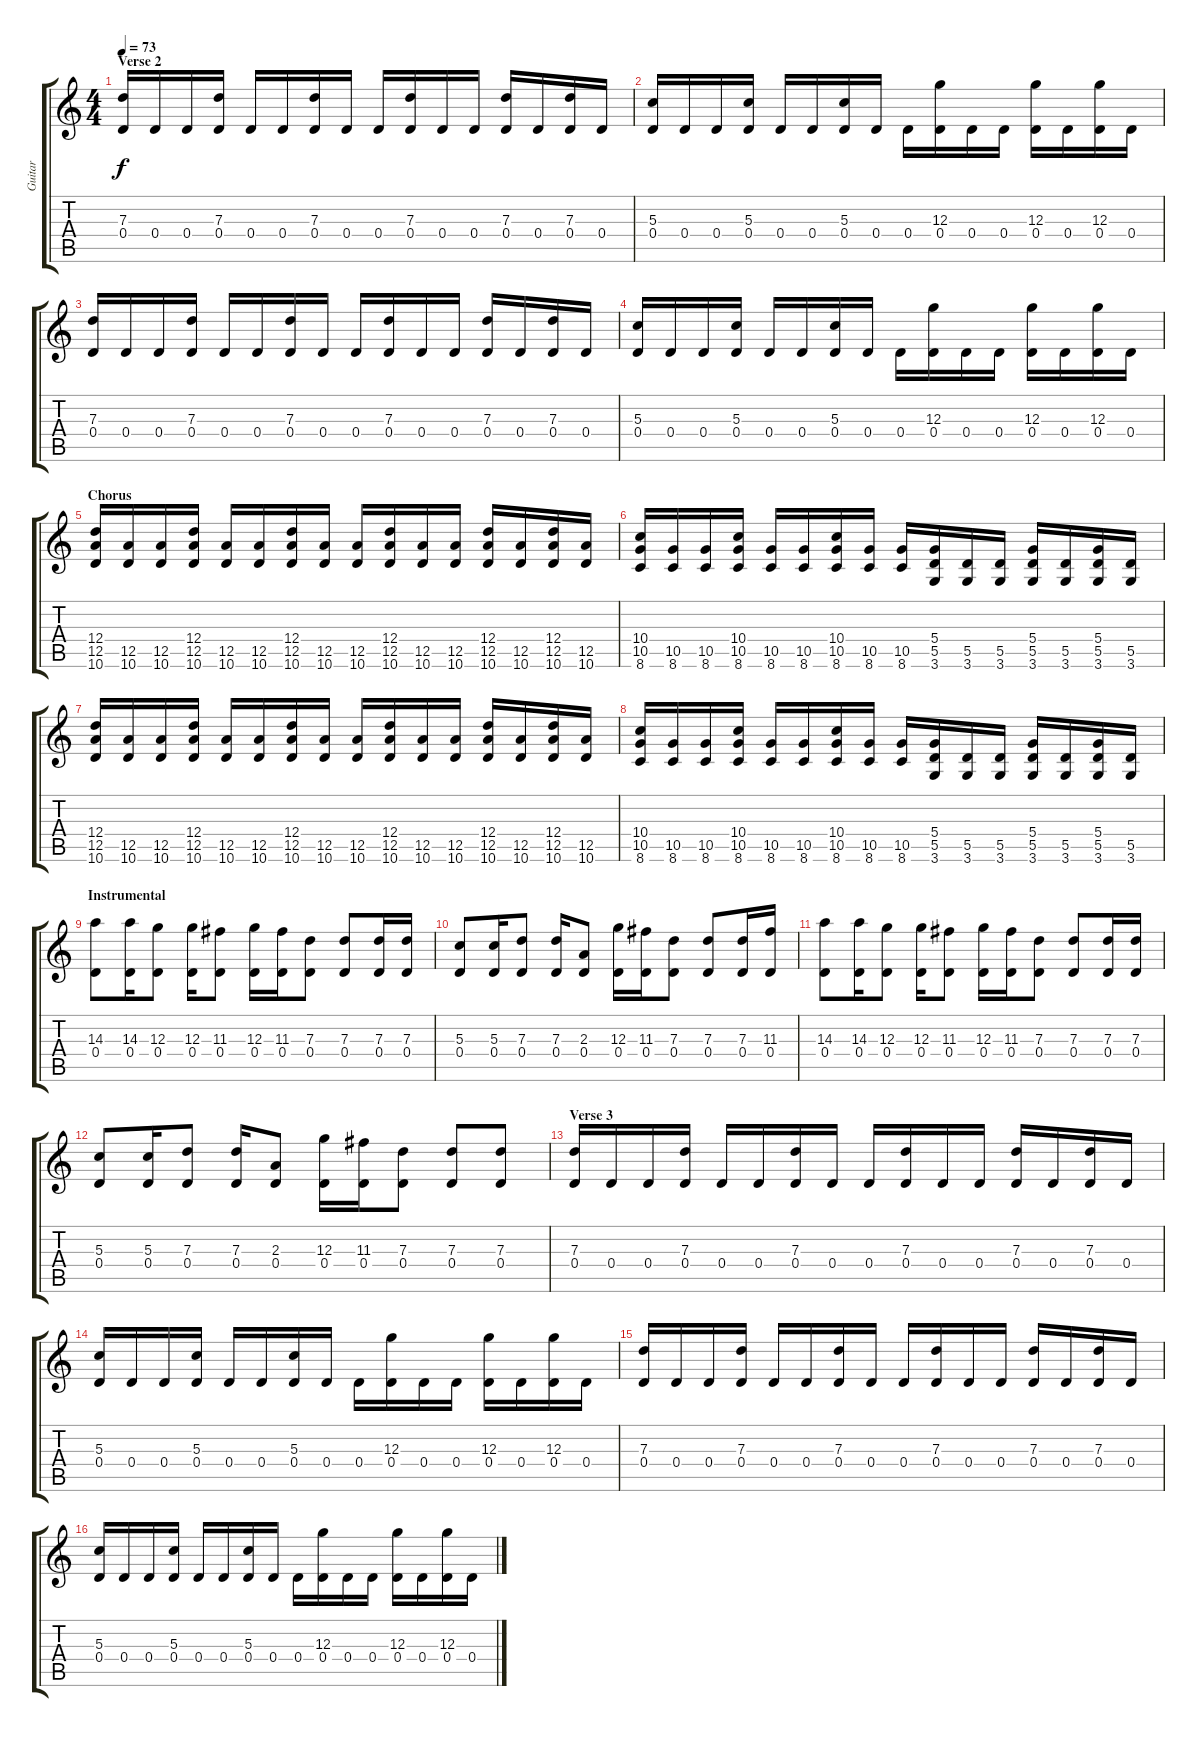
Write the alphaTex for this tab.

\track ("Guitar" "Guitar") {instrument distortionguitar}
\staff {score tabs}
\tuning (E4 B3 G3 D3 A2 E2) {hide}
\ts (4 4)
\section ("" "Verse 2")
\tempo 73
\clef g2
\ks c
(7.3 0.4).16{dy f} 0.4.16 0.4.16 (7.3 0.4).16 0.4.16 0.4.16 (7.3 0.4).16 0.4.16 0.4.16 (7.3 0.4).16 0.4.16 0.4.16 (7.3 0.4).16 0.4.16 (7.3 0.4).16 0.4.16 |
(5.3 0.4).16 0.4.16 0.4.16 (5.3 0.4).16 0.4.16 0.4.16 (5.3 0.4).16 0.4.16 0.4.16 (12.3 0.4).16 0.4.16 0.4.16 (12.3 0.4).16 0.4.16 (12.3 0.4).16 0.4.16 |
(7.3 0.4).16 0.4.16 0.4.16 (7.3 0.4).16 0.4.16 0.4.16 (7.3 0.4).16 0.4.16 0.4.16 (7.3 0.4).16 0.4.16 0.4.16 (7.3 0.4).16 0.4.16 (7.3 0.4).16 0.4.16 |
(5.3 0.4).16 0.4.16 0.4.16 (5.3 0.4).16 0.4.16 0.4.16 (5.3 0.4).16 0.4.16 0.4.16 (12.3 0.4).16 0.4.16 0.4.16 (12.3 0.4).16 0.4.16 (12.3 0.4).16 0.4.16 |
\section ("" "Chorus")
(12.4 12.5 10.6).16 (12.5 10.6).16 (12.5 10.6).16 (12.4 12.5 10.6).16 (12.5 10.6).16 (12.5 10.6).16 (12.4 12.5 10.6).16 (12.5 10.6).16 (12.5 10.6).16 (12.4 12.5 10.6).16 (12.5 10.6).16 (12.5 10.6).16 (12.4 12.5 10.6).16 (12.5 10.6).16 (12.4 12.5 10.6).16 (12.5 10.6).16 |
(10.4 10.5 8.6).16 (10.5 8.6).16 (10.5 8.6).16 (10.4 10.5 8.6).16 (10.5 8.6).16 (10.5 8.6).16 (10.4 10.5 8.6).16 (10.5 8.6).16 (10.5 8.6).16 (5.4 5.5 3.6).16 (5.5 3.6).16 (5.5 3.6).16 (5.4 5.5 3.6).16 (5.5 3.6).16 (5.4 5.5 3.6).16 (5.5 3.6).16 |
(12.4 12.5 10.6).16 (12.5 10.6).16 (12.5 10.6).16 (12.4 12.5 10.6).16 (12.5 10.6).16 (12.5 10.6).16 (12.4 12.5 10.6).16 (12.5 10.6).16 (12.5 10.6).16 (12.4 12.5 10.6).16 (12.5 10.6).16 (12.5 10.6).16 (12.4 12.5 10.6).16 (12.5 10.6).16 (12.4 12.5 10.6).16 (12.5 10.6).16 |
(10.4 10.5 8.6).16 (10.5 8.6).16 (10.5 8.6).16 (10.4 10.5 8.6).16 (10.5 8.6).16 (10.5 8.6).16 (10.4 10.5 8.6).16 (10.5 8.6).16 (10.5 8.6).16 (5.4 5.5 3.6).16 (5.5 3.6).16 (5.5 3.6).16 (5.4 5.5 3.6).16 (5.5 3.6).16 (5.4 5.5 3.6).16 (5.5 3.6).16 |
\section ("" "Instrumental")
(14.3 0.4).8 (14.3 0.4).16 (12.3 0.4).8 (12.3 0.4).16 (11.3 0.4).8 (12.3 0.4).16 (11.3 0.4).16 (7.3 0.4).8 (7.3 0.4).8 (7.3 0.4).16 (7.3 0.4).16 |
(5.3 0.4).8 (5.3 0.4).16 (7.3 0.4).8 (7.3 0.4).16 (2.3 0.4).8 (12.3 0.4).16 (11.3 0.4).16 (7.3 0.4).8 (7.3 0.4).8 (7.3 0.4).16 (11.3 0.4).16 |
(14.3 0.4).8 (14.3 0.4).16 (12.3 0.4).8 (12.3 0.4).16 (11.3 0.4).8 (12.3 0.4).16 (11.3 0.4).16 (7.3 0.4).8 (7.3 0.4).8 (7.3 0.4).16 (7.3 0.4).16 |
(5.3 0.4).8 (5.3 0.4).16 (7.3 0.4).8 (7.3 0.4).16 (2.3 0.4).8 (12.3 0.4).16 (11.3 0.4).16 (7.3 0.4).8 (7.3 0.4).8 (7.3 0.4).8 |
\section ("" "Verse 3")
(7.3 0.4).16 0.4.16 0.4.16 (7.3 0.4).16 0.4.16 0.4.16 (7.3 0.4).16 0.4.16 0.4.16 (7.3 0.4).16 0.4.16 0.4.16 (7.3 0.4).16 0.4.16 (7.3 0.4).16 0.4.16 |
(5.3 0.4).16 0.4.16 0.4.16 (5.3 0.4).16 0.4.16 0.4.16 (5.3 0.4).16 0.4.16 0.4.16 (12.3 0.4).16 0.4.16 0.4.16 (12.3 0.4).16 0.4.16 (12.3 0.4).16 0.4.16 |
(7.3 0.4).16 0.4.16 0.4.16 (7.3 0.4).16 0.4.16 0.4.16 (7.3 0.4).16 0.4.16 0.4.16 (7.3 0.4).16 0.4.16 0.4.16 (7.3 0.4).16 0.4.16 (7.3 0.4).16 0.4.16 |
(5.3 0.4).16 0.4.16 0.4.16 (5.3 0.4).16 0.4.16 0.4.16 (5.3 0.4).16 0.4.16 0.4.16 (12.3 0.4).16 0.4.16 0.4.16 (12.3 0.4).16 0.4.16 (12.3 0.4).16 0.4.16
